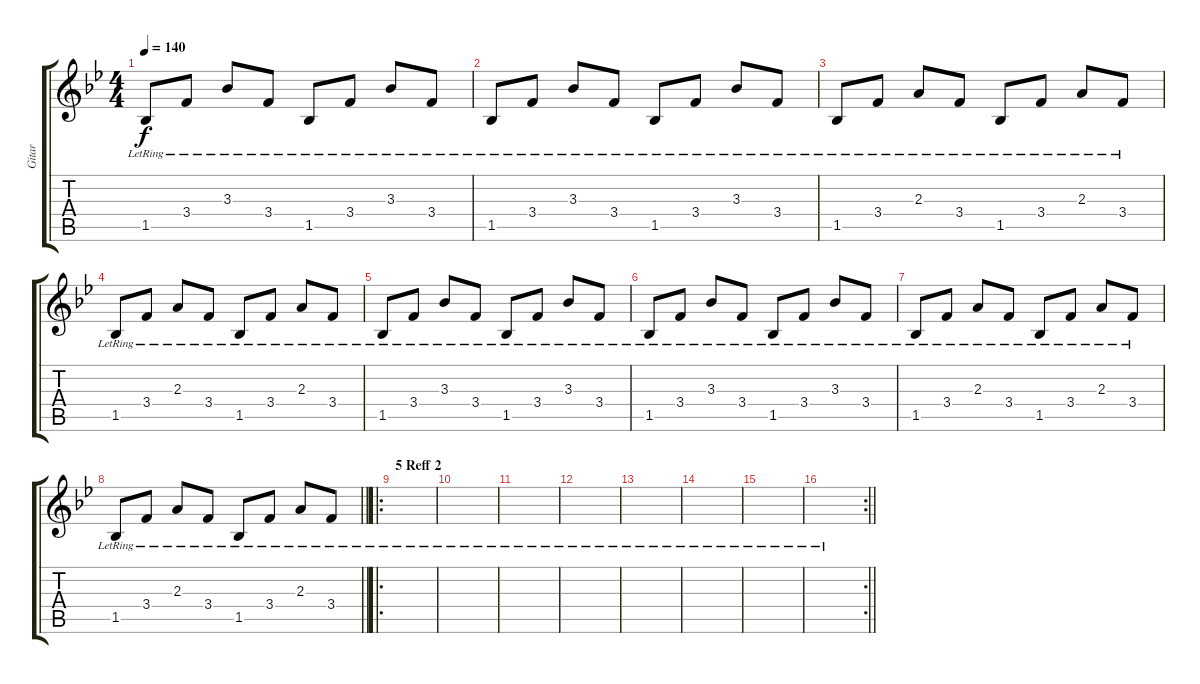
\track ("Gitar" "Gitar") {instrument electricguitarjazz}
\staff {score tabs}
\tuning (E4 B3 G3 D3 A2 E2) {hide}
\ts (4 4)
\tempo 140
\clef g2
\ks bb
1.5{lr}.8{dy f} 3.4{lr}.8 3.3{lr}.8 3.4{lr}.8 1.5{lr}.8 3.4{lr}.8 3.3{lr}.8 3.4{lr}.8 |
1.5{lr}.8 3.4{lr}.8 3.3{lr}.8 3.4{lr}.8 1.5{lr}.8 3.4{lr}.8 3.3{lr}.8 3.4{lr}.8 |
1.5{lr}.8 3.4{lr}.8 2.3{lr}.8 3.4{lr}.8 1.5{lr}.8 3.4{lr}.8 2.3{lr}.8 3.4{lr}.8 |
1.5{lr}.8 3.4{lr}.8 2.3{lr}.8 3.4{lr}.8 1.5{lr}.8 3.4{lr}.8 2.3{lr}.8 3.4{lr}.8 |
1.5{lr}.8 3.4{lr}.8 3.3{lr}.8 3.4{lr}.8 1.5{lr}.8 3.4{lr}.8 3.3{lr}.8 3.4{lr}.8 |
1.5{lr}.8 3.4{lr}.8 3.3{lr}.8 3.4{lr}.8 1.5{lr}.8 3.4{lr}.8 3.3{lr}.8 3.4{lr}.8 |
1.5{lr}.8 3.4{lr}.8 2.3{lr}.8 3.4{lr}.8 1.5{lr}.8 3.4{lr}.8 2.3{lr}.8 3.4{lr}.8 |
\barLineRight lightlight
1.5{lr}.8 3.4{lr}.8 2.3{lr}.8 3.4{lr}.8 1.5{lr}.8 3.4{lr}.8 2.3{lr}.8 3.4{lr}.8 |
\ro
\section ("" "5 Reff 2")
|
|
|
|
|
|
|
\rc 2
\barLineRight lightlight
